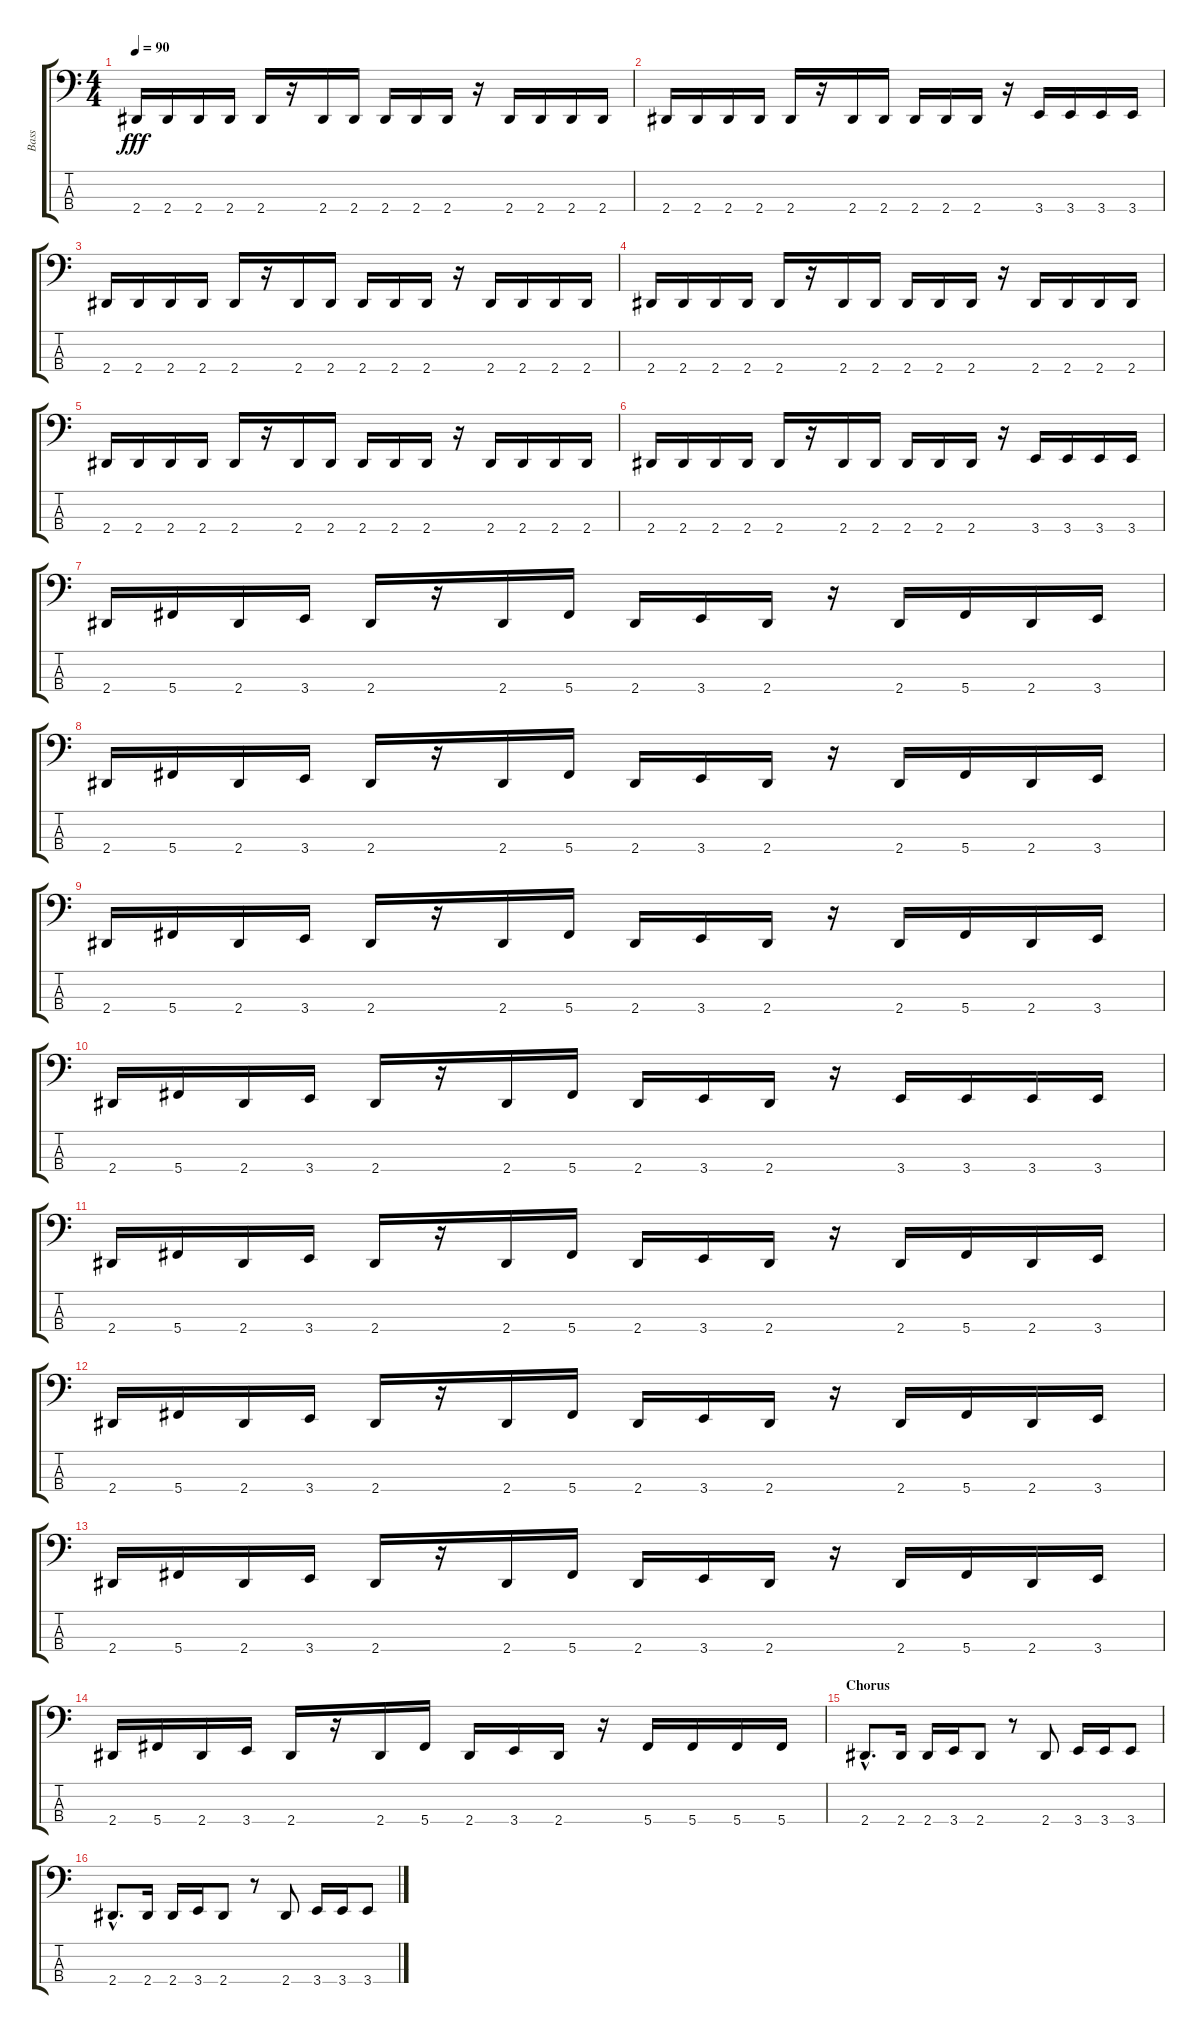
\track ("Bass" "Bass") {instrument electricbasspick}
\staff {score tabs}
\tuning (Gb2 Db2 Ab1 Db1) {hide}
\ts (4 4)
\tempo 90
\clef f4
\ks c
2.4.16{dy fff} 2.4.16 2.4.16 2.4.16 2.4.16 r.16 2.4.16 2.4.16 2.4.16 2.4.16 2.4.16 r.16 2.4.16 2.4.16 2.4.16 2.4.16 |
2.4.16 2.4.16 2.4.16 2.4.16 2.4.16 r.16 2.4.16 2.4.16 2.4.16 2.4.16 2.4.16 r.16 3.4.16 3.4.16 3.4.16 3.4.16 |
2.4.16 2.4.16 2.4.16 2.4.16 2.4.16 r.16 2.4.16 2.4.16 2.4.16 2.4.16 2.4.16 r.16 2.4.16 2.4.16 2.4.16 2.4.16 |
2.4.16 2.4.16 2.4.16 2.4.16 2.4.16 r.16 2.4.16 2.4.16 2.4.16 2.4.16 2.4.16 r.16 2.4.16 2.4.16 2.4.16 2.4.16 |
2.4.16 2.4.16 2.4.16 2.4.16 2.4.16 r.16 2.4.16 2.4.16 2.4.16 2.4.16 2.4.16 r.16 2.4.16 2.4.16 2.4.16 2.4.16 |
2.4.16 2.4.16 2.4.16 2.4.16 2.4.16 r.16 2.4.16 2.4.16 2.4.16 2.4.16 2.4.16 r.16 3.4.16 3.4.16 3.4.16 3.4.16 |
2.4.16 5.4.16 2.4.16 3.4.16 2.4.16 r.16 2.4.16 5.4.16 2.4.16 3.4.16 2.4.16 r.16 2.4.16 5.4.16 2.4.16 3.4.16 |
2.4.16 5.4.16 2.4.16 3.4.16 2.4.16 r.16 2.4.16 5.4.16 2.4.16 3.4.16 2.4.16 r.16 2.4.16 5.4.16 2.4.16 3.4.16 |
2.4.16 5.4.16 2.4.16 3.4.16 2.4.16 r.16 2.4.16 5.4.16 2.4.16 3.4.16 2.4.16 r.16 2.4.16 5.4.16 2.4.16 3.4.16 |
2.4.16 5.4.16 2.4.16 3.4.16 2.4.16 r.16 2.4.16 5.4.16 2.4.16 3.4.16 2.4.16 r.16 3.4.16 3.4.16 3.4.16 3.4.16 |
2.4.16 5.4.16 2.4.16 3.4.16 2.4.16 r.16 2.4.16 5.4.16 2.4.16 3.4.16 2.4.16 r.16 2.4.16 5.4.16 2.4.16 3.4.16 |
2.4.16 5.4.16 2.4.16 3.4.16 2.4.16 r.16 2.4.16 5.4.16 2.4.16 3.4.16 2.4.16 r.16 2.4.16 5.4.16 2.4.16 3.4.16 |
2.4.16 5.4.16 2.4.16 3.4.16 2.4.16 r.16 2.4.16 5.4.16 2.4.16 3.4.16 2.4.16 r.16 2.4.16 5.4.16 2.4.16 3.4.16 |
2.4.16 5.4.16 2.4.16 3.4.16 2.4.16 r.16 2.4.16 5.4.16 2.4.16 3.4.16 2.4.16 r.16 5.4.16 5.4.16 5.4.16 5.4.16 |
\section ("" "Chorus")
2.4{hac}.8{d} 2.4.16 2.4.16 3.4.16 2.4.8 r.8 2.4.8 3.4.16 3.4.16 3.4.8 |
2.4{hac}.8{d} 2.4.16 2.4.16 3.4.16 2.4.8 r.8 2.4.8 3.4.16 3.4.16 3.4.8
